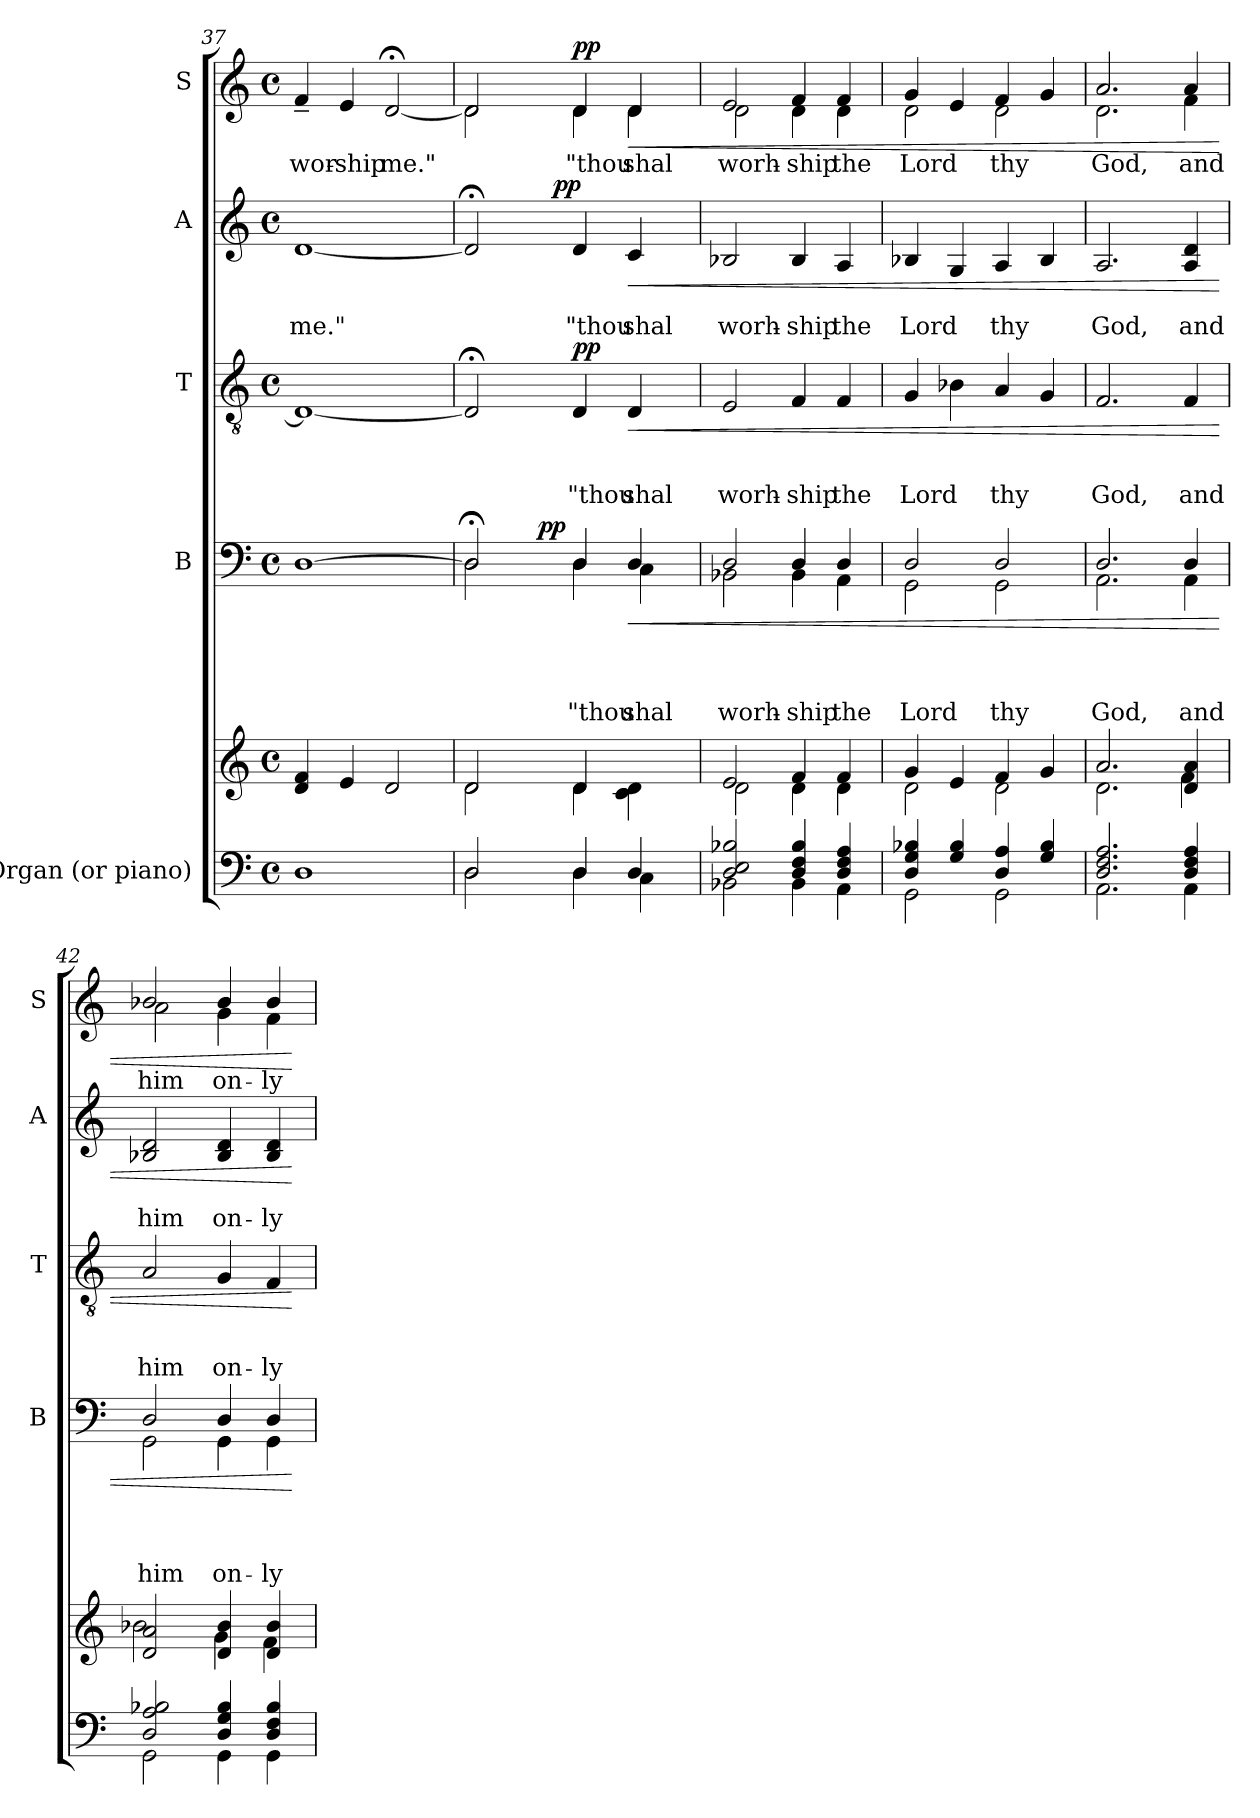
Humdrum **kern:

**kern	**kern	**kern	**text	**text	**text	**text	**dynam	**kern	**text	**text	**text	**dynam	**kern	**text	**text	**dynam	**kern	**text	**dynam
*part5	*part5	*part4	*part4	*part4	*part4	*part4	*part4	*part3	*part3	*part3	*part3	*part3	*part2	*part2	*part2	*part2	*part1	*part1	*part1
*staff6	*staff5	*staff4	*staff4	*staff4	*staff4	*staff4	*staff4	*staff3	*staff3	*staff3	*staff3	*staff3	*staff2	*staff2	*staff2	*staff2	*staff1	*staff1	*staff1
*I"Organ (or piano)	*	*I"B	*	*	*	*	*	*I"T	*	*	*	*	*I"A	*	*	*	*I"S	*	*
*	*	*I'B	*	*	*	*	*	*I'T	*	*	*	*	*I'A	*	*	*	*I'S	*	*
*clefF4	*clefG2	*clefF4	*	*	*	*	*	*clefGv2	*	*	*	*	*clefG2	*	*	*	*clefG2	*	*
*k[]	*k[]	*k[]	*	*	*	*	*	*k[]	*	*	*	*	*k[]	*	*	*	*k[]	*	*
*C:	*C:	*C:	*	*	*	*	*	*C:	*	*	*	*	*C:	*	*	*	*C:	*	*
*M4/4	*M4/4	*M4/4	*	*	*	*	*	*M4/4	*	*	*	*	*M4/4	*	*	*	*M4/4	*	*
*met(c)	*met(c)	*met(c)	*	*	*	*	*	*met(c)	*	*	*	*	*met(c)	*	*	*	*met(c)	*	*
=37	=37	=37	=37	=37	=37	=37	=37	=37	=37	=37	=37	=37	=37	=37	=37	=37	=37	=37	=37
!	!	!	!	!	!	!	!	!	!	!	!	!	!	!	!LO:LY:b	!	!	!LO:LY:b	!
1D	4d/ 4f/	[>1D	.	.	.	.	.	1D_	.	.	.	.	[<1d	.	me."	.	4f~</	wor-	.
!	!	!	!	!	!	!	!	!	!	!	!	!	!	!	!	!	!	!LO:LY:b:rj	!
.	4e/	.	.	.	.	.	.	.	.	.	.	.	.	.	.	.	4e/	-ship	.
!	!	!	!	!	!	!	!	!	!	!	!	!	!	!	!	!	!	!LO:LY:b	!
.	2d/	.	.	.	.	.	.	.	.	.	.	.	.	.	.	.	[<2d;/	me."	.
=38	=38	=38	=38	=38	=38	=38	=38	=38	=38	=38	=38	=38	=38	=38	=38	=38	=38	=38	=38
*^	*^	*^	*	*	*	*	*	*	*	*	*	*	*^	*	*	*	*^	*	*
*	*	*	*	*	*^	*	*	*	*	*	*	*	*	*	*	*	*	*	*	*	*	*	*	*
2D/	2D\	2d/	2d\	2D;</]	2D\	3ryy	.	.	.	.	.	2D;/]	.	.	.	.	2d;/]	4..ryy	.	.	.	2d/]	2d\	.	.
.	.	.	.	.	.	24.ryy	.	.	.	.	.	.	.	.	.	.	.	.	.	.	.	.	.	.	.
!	!	!	!	!	!	!	!	!	!	!	!LO:DY:a	!	!	!	!	!	!	!	!	!	!	!	!	!	!
.	.	.	.	.	.	3ryy	.	.	.	.	pp	.	.	.	.	.	.	.	.	.	.	.	.	.	.
!	!	!	!	!	!	!	!	!	!	!	!	!	!	!	!	!	!	!	!	!	!LO:DY:a	!	!	!	!
.	.	.	.	.	.	.	.	.	.	.	.	.	.	.	.	.	.	2ryy	.	.	pp	.	.	.	.
!	!	!	!	!	!	!	!	!	!	!LO:LY:b	!	!	!	!	!LO:LY:b	!LO:DY:a	!	!	!	!LO:LY:b	!	!	!	!LO:LY:b	!LO:DY:a
4D/	4D\	4d\	4d/	4D/	4D\	.	.	.	.	"thou	.	4D/	.	.	"thou	pp	4d/	.	.	"thou	.	4d/	4d\	"thou	pp
.	.	.	.	.	.	6ryy	.	.	.	.	.	.	.	.	.	.	.	.	.	.	.	.	.	.	.
!	!	!	!	!	!	!	!	!	!	!LO:LY:b	!LO:HP:b	!	!	!	!LO:LY:b	!LO:HP:b	!	!	!	!LO:LY:b	!LO:HP:b	!	!	!LO:LY:b	!LO:HP:b
4D/	4C\	4c\ 4d\	4ryy	4D/	4C\	.	.	.	.	shal	<	4D/	.	.	shal	<	4c/	.	.	shal	<	4d/	4d\	shal	<
.	.	.	.	.	.	12ryy	.	.	.	.	.	.	.	.	.	.	.	.	.	.	.	.	.	.	.
.	.	.	.	.	.	.	.	.	.	.	.	.	.	.	.	.	.	16ryy	.	.	.	.	.	.	.
.	.	.	.	.	.	48ryy	.	.	.	.	.	.	.	.	.	.	.	.	.	.	.	.	.	.	.
=39	=39	=39	=39	=39	=39	=39	=39	=39	=39	=39	=39	=39	=39	=39	=39	=39	=39	=39	=39	=39	=39	=39	=39	=39	=39
!	!	!	!	!	!	!	!	!	!	!LO:LY:b	!	!	!	!	!LO:LY:b	!	!	!	!	!LO:LY:b	!	!	!	!LO:LY:b	!
*	*	*	*	*	*v	*v	*	*	*	*	*	*	*	*	*	*	*v	*v	*	*	*	*	*	*	*
2D/ 2E/ 2B-X/	2BB-X\	2e/	2d\	2D/	2BB-X\	.	.	.	worh-	.	2E/	.	.	worh-	.	2B-X/	.	worh-	.	2e/	2d\	worh-	.
!	!	!	!	!	!	!	!	!	!LO:LY:b	!	!	!	!	!LO:LY:b	!	!	!	!LO:LY:b	!	!	!	!LO:LY:b	!
4D/ 4F/ 4B-/	4BB-\	4f/	4d\	4D/	4BB-\	.	.	.	-ship	.	4F/	.	.	-ship	.	4B-/	.	-ship	.	4f/	4d\	-ship	.
!	!	!	!	!	!	!	!	!	!LO:LY:b	!	!	!	!	!LO:LY:b	!	!	!	!LO:LY:b	!	!	!	!LO:LY:b	!
4D/ 4F/ 4A/	4AA\	4f/	4d\	4D/	4AA\	.	.	.	the	.	4F/	.	.	the	.	4A/	.	the	.	4f/	4d\	the	.
=40	=40	=40	=40	=40	=40	=40	=40	=40	=40	=40	=40	=40	=40	=40	=40	=40	=40	=40	=40	=40	=40	=40	=40
!	!	!	!	!	!	!	!	!	!LO:LY:b	!	!	!	!	!LO:LY:b	!	!	!	!LO:LY:b	!	!	!	!LO:LY:b	!
4D/ 4G/ 4B-X/	2GG\	4g/	2d\	2D/	2GG\	.	.	.	Lord	.	4G/	.	.	Lord	.	4B-X/	.	Lord	.	4g/	2d\	Lord	.
4G/ 4B-/	.	4e/	.	.	.	.	.	.	.	.	4B-X\	.	.	.	.	4G/	.	.	.	4e/	.	.	.
!	!	!	!	!	!	!	!	!	!LO:LY:b	!	!	!	!	!LO:LY:b	!	!	!	!LO:LY:b	!	!	!	!LO:LY:b	!
4D/ 4A/	2GG\	4f/	2d\	2D/	2GG\	.	.	.	thy	.	4A/	.	.	thy	.	4A/	.	thy	.	4f/	2d\	thy	.
4G/ 4B-/	.	4g/	.	.	.	.	.	.	.	.	4G/	.	.	.	.	4B-/	.	.	.	4g/	.	.	.
=41	=41	=41	=41	=41	=41	=41	=41	=41	=41	=41	=41	=41	=41	=41	=41	=41	=41	=41	=41	=41	=41	=41	=41
!	!	!	!	!	!	!	!	!	!LO:LY:b	!	!	!	!	!LO:LY:b	!	!	!	!LO:LY:b	!	!	!	!LO:LY:b	!
2.D/ 2.F/ 2.A/	2.AA\	2.a/	2.d\	2.D/	2.AA\	.	.	.	God,	.	2.F/	.	.	God,	.	2.A/	.	God,	.	2.a/	2.d\	God,	.
!	!	!	!	!	!	!	!	!	!LO:LY:b	!	!	!	!	!LO:LY:b	!	!	!	!LO:LY:b	!	!	!	!LO:LY:b	!
4D/ 4F/ 4A/	4AA\	4d/ 4a/	4f\	4D/	4AA\	.	.	.	and	.	4F/	.	.	and	.	4A/ 4d/	.	and	.	4a/	4f\	and	.
=42	=42	=42	=42	=42	=42	=42	=42	=42	=42	=42	=42	=42	=42	=42	=42	=42	=42	=42	=42	=42	=42	=42	=42
!	!	!	!	!	!	!	!	!	!LO:LY:b	!	!	!	!	!LO:LY:b	!	!	!	!LO:LY:b	!	!	!	!LO:LY:b	!
2D/ 2A/ 2B-X/	2GG\	2d/ 2a/	2b-X\	2D/	2GG\	.	.	.	him	.	2A/	.	.	him	.	2B-X/ 2d/	.	him	.	2b-X/	2a\	him	.
!	!	!	!	!	!	!	!	!	!LO:LY:b	!	!	!	!	!LO:LY:b	!	!	!	!LO:LY:b	!	!	!	!LO:LY:b	!
4D/ 4G/ 4B-/	4GG\	4d/ 4b-/	4g\	4D/	4GG\	.	.	.	on-	.	4G/	.	.	on-	.	4B-/ 4d/	.	on-	.	4b-/	4g\	on-	.
!	!	!	!	!	!	!	!	!	!LO:LY:b	!	!	!	!	!LO:LY:b	!	!	!	!LO:LY:b	!	!	!	!LO:LY:b	!
4D/ 4F/ 4B-/	4GG\	4d/ 4b-/	4f\	4D/	4GG\	.	.	.	-ly	.	4F/	.	.	-ly	.	4B-/ 4d/	.	-ly	.	4b-/	4f\	-ly	.
*v	*v	*	*	*v	*v	*	*	*	*	*	*	*	*	*	*	*	*	*	*	*v	*v	*	*
*	*v	*v	*	*	*	*	*	*	*	*	*	*	*	*	*	*	*	*	*	*
.	.	.	.	.	.	.	[	.	.	.	.	[	.	.	.	[	.	.	[
=	=	=	=	=	=	=	=	=	=	=	=	=	=	=	=	=	=	=	=
*-	*-	*-	*-	*-	*-	*-	*-	*-	*-	*-	*-	*-	*-	*-	*-	*-	*-	*-	*-
